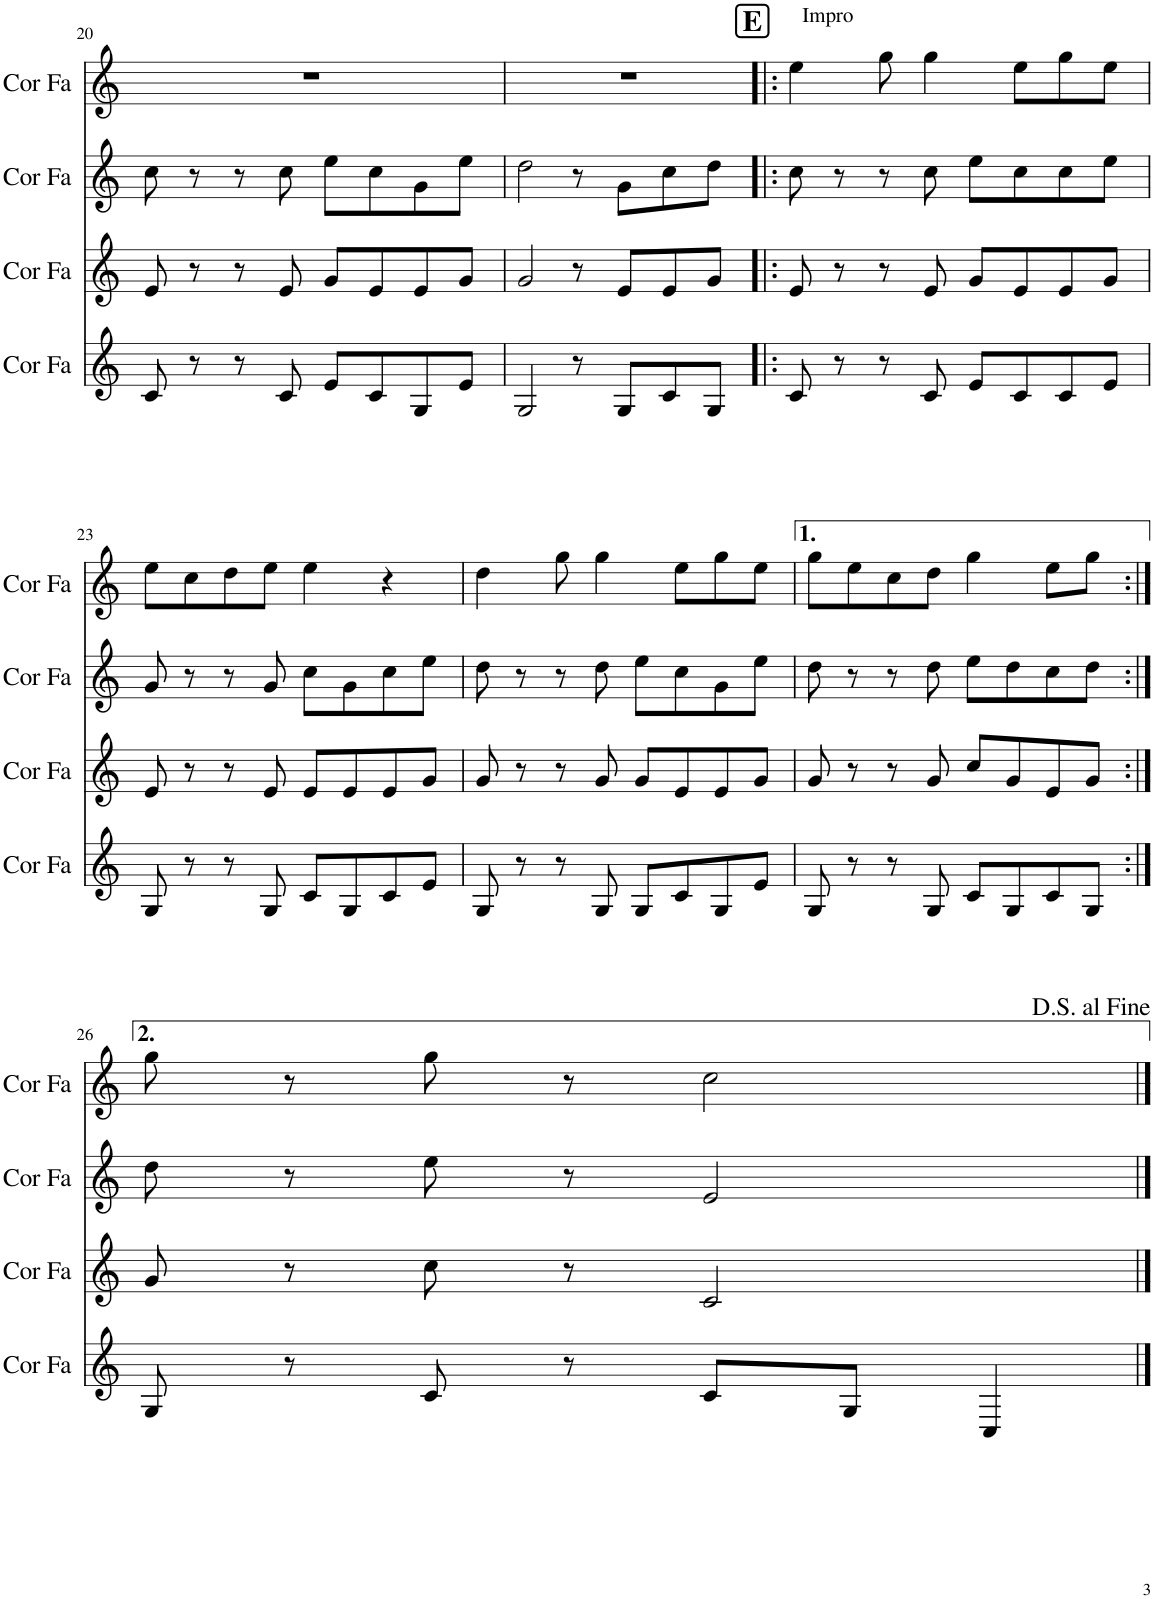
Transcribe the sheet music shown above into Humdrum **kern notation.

**kern	**kern	**kern	**kern
*part4	*part3	*part2	*part1
*staff4	*staff3	*staff2	*staff1
*I"Cor en Fa	*I"Cor en Fa	*I"Cor en Fa	*I"Cor en Fa
*I'Cor Fa	*I'Cor Fa	*I'Cor Fa	*I'Cor Fa
!!LO:PB:g=z
*clefG2	*clefG2	*clefG2	*clefG2
*Trd4c7	*Trd4c7	*Trd4c7	*Trd4c7
*k[]	*k[]	*k[]	*k[]
*M4/4	*M4/4	*M4/4	*M4/4
=20	=20	=20	=20
8c/	8e/	8cc\	1r
8r	8r	8r	.
8r	8r	8r	.
8c/	8e/	8cc\	.
8e/L	8g/L	8ee\L	.
8c/	8e/	8cc\	.
8G/	8e/	8g\	.
8e/J	8g/J	8ee\J	.
=21	=21	=21	=21
2G/	2g/	2dd\	1r
8r	8r	8r	.
8G/L	8e/L	8g\L	.
8c/	8e/	8cc\	.
8G/J	8g/J	8dd\J	.
!!LO:REH:place=s1:a:B:cj:fs=14:t=E
=22!|:	=22!|:	=22!|:	=22!|:
!	!	!	!LO:TX:a:t=Impro
8c/	8e/	8cc\	4ee\
8r	8r	8r	.
8r	8r	8r	8gg\
8c/	8e/	8cc\	4gg\
8e/L	8g/L	8ee\L	.
8c/	8e/	8cc\	8ee\L
8c/	8e/	8cc\	8gg\
8e/J	8g/J	8ee\J	8ee\J
!!LO:LB:g=z
=23	=23	=23	=23
8G/	8e/	8g/	8ee\L
8r	8r	8r	8cc\
8r	8r	8r	8dd\
8G/	8e/	8g/	8ee\J
8c/L	8e/L	8cc\L	4ee\
8G/	8e/	8g\	.
8c/	8e/	8cc\	4r
8e/J	8g/J	8ee\J	.
=24	=24	=24	=24
8G/	8g/	8dd\	4dd\
8r	8r	8r	.
8r	8r	8r	8gg\
8G/	8g/	8dd\	4gg\
8G/L	8g/L	8ee\L	.
8c/	8e/	8cc\	8ee\L
8G/	8e/	8g\	8gg\
8e/J	8g/J	8ee\J	8ee\J
=25	=25	=25	=25
8G/	8g/	8dd\	8gg\L
8r	8r	8r	8ee\
8r	8r	8r	8cc\
8G/	8g/	8dd\	8dd\J
8c/L	8cc/L	8ee\L	4gg\
8G/	8g/	8dd\	.
8c/	8e/	8cc\	8ee\L
8G/J	8g/J	8dd\J	8gg\J
!!LO:LB:g=z
=26:|!	=26:|!	=26:|!	=26:|!
8G/	8g/	8dd\	8gg\
8r	8r	8r	8r
8c/	8cc\	8ee\	8gg\
8r	8r	8r	8r
8c/L	2c/	2e/	2cc\
8G/J	.	.	.
4C/	.	.	.
==	==	==	==
*-	*-	*-	*-
